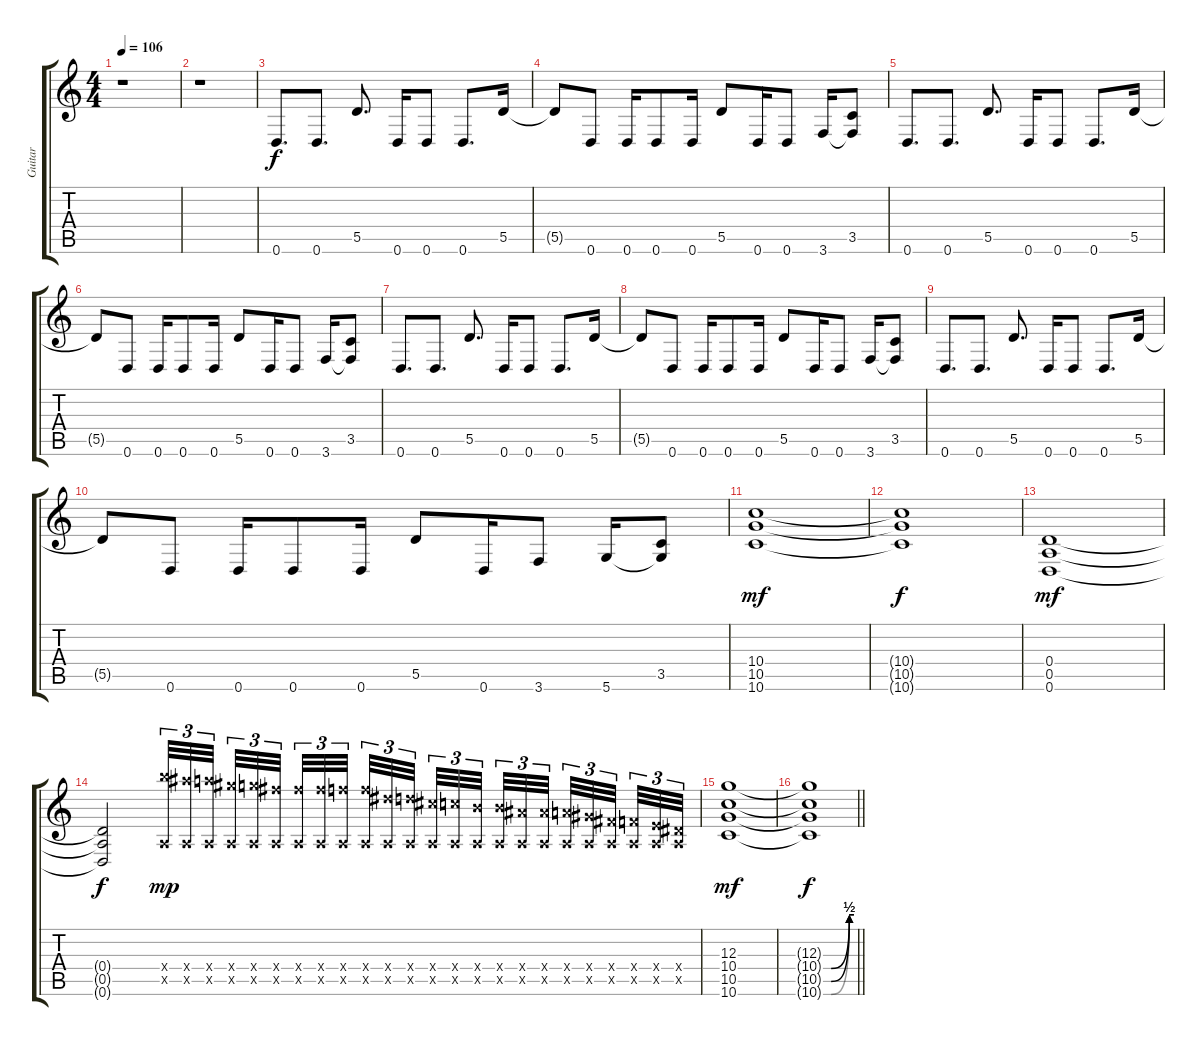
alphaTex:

\track ("Guitar" "Guitar") {instrument distortionguitar}
\staff {score tabs}
\tuning (E4 B3 G3 D3 A2 D2) {hide}
\ts (4 4)
\tempo 106
\clef g2
\ks c
r.1{dy f} |
r.1 |
0.6.8{d} 0.6.8{d} 5.5.8{d} 0.6.16 0.6.8 0.6.8{d} 5.5.16 |
5.5{t}.8 0.6.8 0.6.16 0.6.8 0.6.16 5.5.8 0.6.16 0.6.8 3.6.16 (3.5 3.6{t}).8 |
0.6.8{d} 0.6.8{d} 5.5.8{d} 0.6.16 0.6.8 0.6.8{d} 5.5.16 |
5.5{t}.8 0.6.8 0.6.16 0.6.8 0.6.16 5.5.8 0.6.16 0.6.8 3.6.16 (3.5 3.6{t}).8 |
0.6.8{d} 0.6.8{d} 5.5.8{d} 0.6.16 0.6.8 0.6.8{d} 5.5.16 |
5.5{t}.8 0.6.8 0.6.16 0.6.8 0.6.16 5.5.8 0.6.16 0.6.8 3.6.16 (3.5 3.6{t}).8 |
0.6.8{d} 0.6.8{d} 5.5.8{d} 0.6.16 0.6.8 0.6.8{d} 5.5.16 |
5.5{t}.8 0.6.8 0.6.16 0.6.8 0.6.16 5.5.8 0.6.16 3.6.8 5.6.16 (3.5 5.6{t}).8 |
(10.4 10.5 10.6).1{dy mf} |
(10.4{t} 10.5{t} 10.6{t}).1{dy f} |
(0.4 0.5 0.6).1{dy mf} |
(0.4{t} 0.5{t} 0.6{t}).2{dy f} (21.4{x} 0.5{x}).32{tu (3 2) dy mp} (20.4{x} 0.5{x}).32{tu (3 2)} (19.4{x} 0.5{x}).32{tu (3 2) beam splitsecondary} (18.4{x} 0.5{x}).32{tu (3 2)} (17.4{x} 0.5{x}).32{tu (3 2)} (16.4{x} 0.5{x}).32{tu (3 2) beam splitsecondary} (16.4{x} 0.5{x}).32{tu (3 2)} (16.4{x} 0.5{x}).32{tu (3 2)} (15.4{x} 0.5{x}).32{tu (3 2) beam splitsecondary} (15.4{x} 0.5{x}).32{tu (3 2)} (13.4{x} 0.5{x}).32{tu (3 2)} (12.4{x} 0.5{x}).32{tu (3 2)} (11.4{x} 0.5{x}).32{tu (3 2)} (10.4{x} 0.5{x}).32{tu (3 2)} (9.4{x} 0.5{x}).32{tu (3 2) beam splitsecondary} (9.4{x} 0.5{x}).32{tu (3 2)} (8.4{x} 0.5{x}).32{tu (3 2)} (8.4{x} 0.5{x}).32{tu (3 2) beam splitsecondary} (7.4{x} 0.5{x}).32{tu (3 2)} (6.4{x} 0.5{x}).32{tu (3 2)} (4.4{x} 0.5{x}).32{tu (3 2) beam splitsecondary} (3.4{x} 0.5{x}).32{tu (3 2)} (2.4{x} 0.5{x}).32{tu (3 2)} (1.4{x} 0.5{x}).32{tu (3 2)} |
(12.3 10.4 10.5 10.6).1{dy mf} |
\barLineRight lightlight
(12.3{t} 10.4{be (custom 0 0 15 0 51 2 60 2) t} 10.5{be (custom 0 0 15 0 51 2 60 2) t} 10.6{be (custom 0 0 15 0 51 2 60 2) t}).1{dy f}
